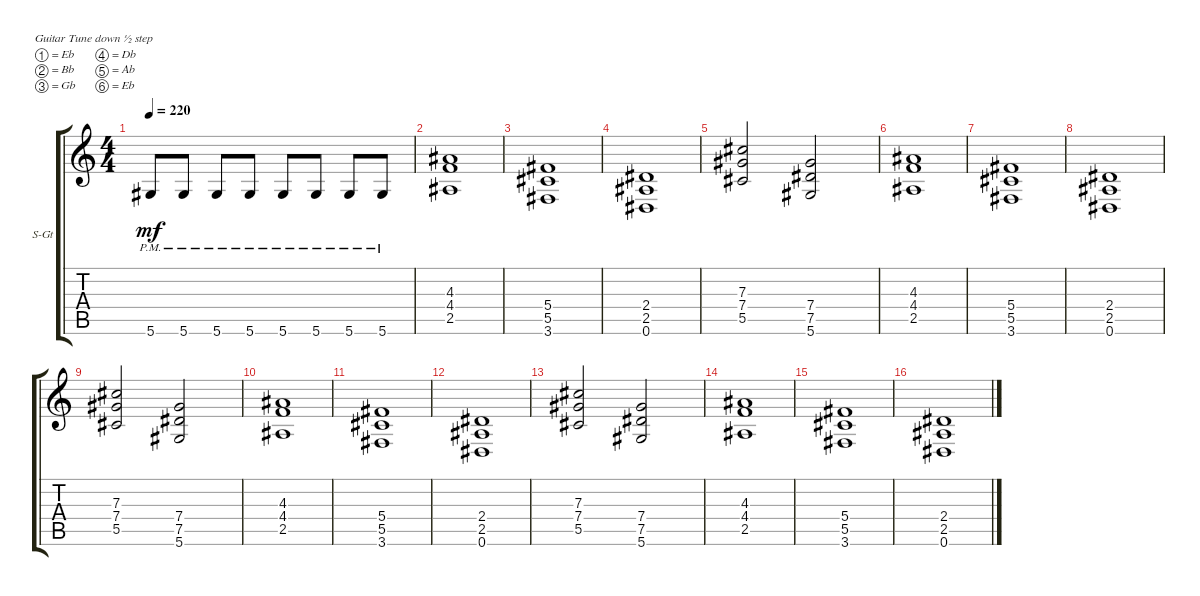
\defaultSystemsLayout 4
\bracketExtendMode groupsimilarinstruments
\firstSystemTrackNameOrientation horizontal
\otherSystemsTrackNameOrientation horizontal
\track ("Юрий Мелисов" "S-Gt") {instrument acousticguitarsteel}
\staff {score tabs}
\tuning (Eb4 Bb3 Gb3 Db3 Ab2 Eb2)
\ts (4 4)
\tempo 220
\clef g2
\ks c
5.6{pm}.8{dy mf} 5.6{pm}.8 5.6{pm}.8 5.6{pm}.8 5.6{pm}.8 5.6{pm}.8 5.6{pm}.8 5.6{pm}.8 |
(2.5 4.4 4.3).1 |
(3.6 5.5 5.4).1 |
(2.5 2.4 0.6).1 |
(5.5 7.4 7.3).2 (5.6 7.5 7.4).2 |
(2.5 4.4 4.3).1 |
(3.6 5.5 5.4).1 |
(2.5 2.4 0.6).1 |
(5.5 7.4 7.3).2 (5.6 7.5 7.4).2 |
(2.5 4.4 4.3).1 |
(3.6 5.5 5.4).1 |
(2.5 2.4 0.6).1 |
(5.5 7.4 7.3).2 (5.6 7.5 7.4).2 |
(2.5 4.4 4.3).1 |
(3.6 5.5 5.4).1 |
(2.5 2.4 0.6).1
